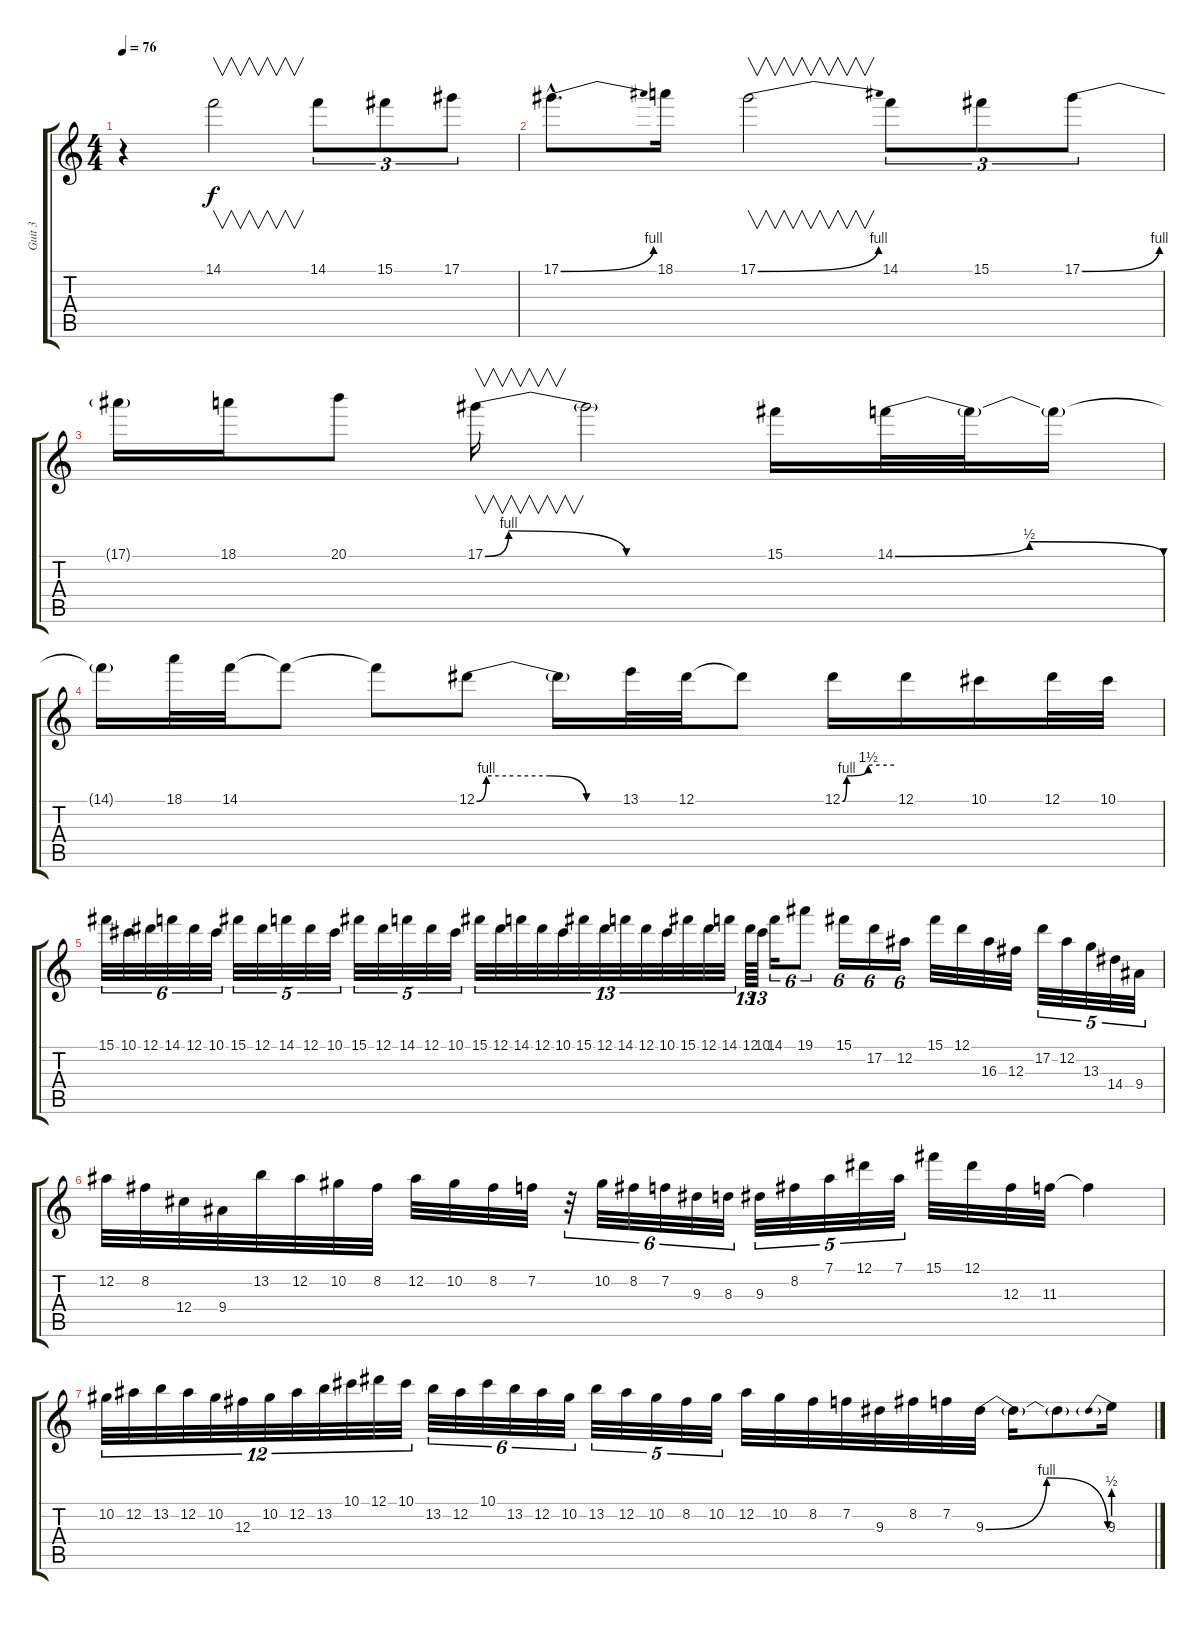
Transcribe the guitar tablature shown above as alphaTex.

\track ("Guit 3" "Guit 3") {instrument distortionguitar}
\staff {score tabs}
\tuning (Eb4 Bb3 Gb3 Db3 Ab2 Eb2) {hide}
\ts (4 4)
\tempo 76
\clef g2
\ks c
r.4{dy f} 14.1.2{v} 14.1.8{tu (3 2)} 15.1.8{tu (3 2)} 17.1.8{tu (3 2)} |
17.1{be (bend 0 0 60 4) hac}.8{d} 18.1.16 17.1{be (bend 0 0 60 4)}.2{v} 14.1.8{tu (3 2)} 15.1.8{tu (3 2)} 17.1{be (bend 0 0 60 4)}.8{tu (3 2)} |
17.1{t}.16 18.1.16 20.1.8 17.1{be (custom 0 0 5 4 30 0 60 0)}.16{v} 17.1{t}.2 15.1.16 14.1{be (bendrelease 0 0 15 2 30 2 60 0)}.32 14.1{t}.32 14.1{t}.16 |
14.1{t}.16 18.1.32 14.1.32 14.1{t}.8 14.1{t}.8 12.1{be (custom 0 0 4 4 15 4 30 4 45 0 60 0)}.8 12.1{t}.16 13.1.32 12.1.32 12.1{t}.8 12.1{be (custom 0 0 5 4 30 6 60 6)}.16 12.1.16 10.1.16 12.1.32 10.1.32 |
15.1.32{tu (6 4)} 10.1.32{tu (6 4)} 12.1.32{tu (6 4)} 14.1.32{tu (6 4)} 12.1.32{tu (6 4)} 10.1.32{tu (6 4)} 15.1.32{tu (5 4)} 12.1.32{tu (5 4)} 14.1.32{tu (5 4)} 12.1.32{tu (5 4)} 10.1.32{tu (5 4)} 15.1.32{tu (5 4)} 12.1.32{tu (5 4)} 14.1.32{tu (5 4)} 12.1.32{tu (5 4)} 10.1.32{tu (5 4)} 15.1.32{tu (13 8)} 12.1.32{tu (13 8)} 14.1.32{tu (13 8)} 12.1.32{tu (13 8)} 10.1.32{tu (13 8)} 15.1.32{tu (13 8)} 12.1.32{tu (13 8)} 14.1.32{tu (13 8)} 12.1.32{tu (13 8)} 10.1.32{tu (13 8)} 15.1.32{tu (13 8)} 12.1.32{tu (13 8)} 14.1.32{tu (13 8)} 12.1.64{tu (13 8)} 10.1.64{tu (13 8)} 14.1.16{tu (6 4)} 19.1.8{tu (6 4)} 15.1.16{tu (6 4)} 17.2.16{tu (6 4)} 12.2.16{tu (6 4)} 15.1.32 12.1.32 16.3.32 12.3.32 17.2.32{tu (5 4)} 12.2.32{tu (5 4)} 13.3.32{tu (5 4)} 14.4.32{tu (5 4)} 9.4.32{tu (5 4)} |
12.2.32 8.2.32 12.4.32 9.4.32 13.2.32 12.2.32 10.2.32 8.2.32 12.2.32 10.2.32 8.2.32 7.2.32 r.32{tu (6 4)} 10.2.32{tu (6 4)} 8.2.32{tu (6 4)} 7.2.32{tu (6 4)} 9.3.32{tu (6 4)} 8.3.32{tu (6 4)} 9.3.32{tu (5 4)} 8.2.32{tu (5 4)} 7.1.32{tu (5 4)} 12.1.32{tu (5 4)} 7.1.32{tu (5 4)} 15.1.32 12.1.32 12.3.32 11.3.32 11.3{t}.4 |
10.2.32{tu (12 8)} 12.2.32{tu (12 8)} 13.2.32{tu (12 8)} 12.2.32{tu (12 8)} 10.2.32{tu (12 8)} 12.3.32{tu (12 8)} 10.2.32{tu (12 8)} 12.2.32{tu (12 8)} 13.2.32{tu (12 8)} 10.1.32{tu (12 8)} 12.1.32{tu (12 8)} 10.1.32{tu (12 8)} 13.2.32{tu (6 4)} 12.2.32{tu (6 4)} 10.1.32{tu (6 4)} 13.2.32{tu (6 4)} 12.2.32{tu (6 4)} 10.2.32{tu (6 4)} 13.2.32{tu (5 4)} 12.2.32{tu (5 4)} 10.2.32{tu (5 4)} 8.2.32{tu (5 4)} 10.2.32{tu (5 4)} 12.2.32 10.2.32 8.2.32 7.2.32 9.3.32 8.2.32 7.2.32 9.3{be (bendrelease 0 0 15 4 30 4 60 0)}.32 9.3{t}.16 9.3{t}.8 9.3{be (prebend 0 2 60 2)}.16
